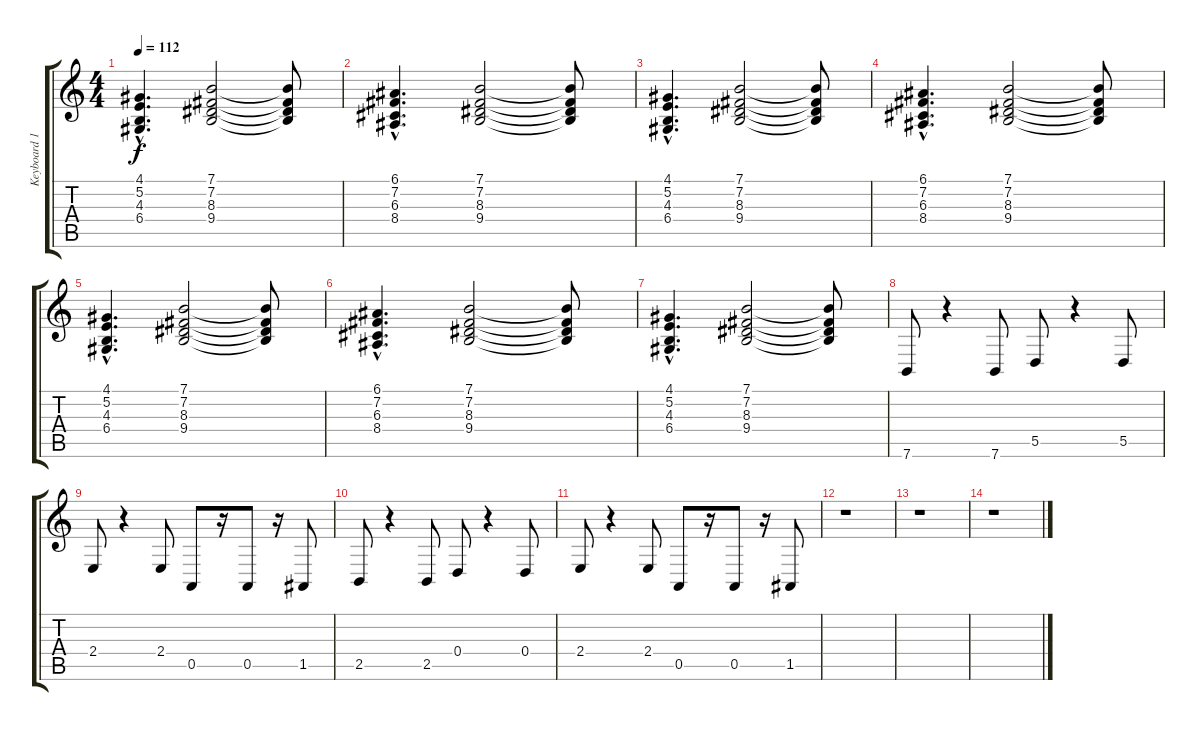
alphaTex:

\track ("Keyboard 1" "Keyboard 1") {instrument acousticgrandpiano}
\staff {score tabs}
\tuning (E4 B3 G3 D3 A2 E2) {hide}
\ts (4 4)
\tempo 112
\clef g2
\ks c
(4.1{hac} 5.2{hac} 4.3{hac} 6.4{hac}).4{d dy f} (7.1 7.2 8.3 9.4).2 (7.1{t} 7.2{t} 8.3{t} 9.4{t}).8 |
(6.1{hac} 7.2{hac} 6.3{hac} 8.4{hac}).4{d} (7.1 7.2 8.3 9.4).2 (7.1{t} 7.2{t} 8.3{t} 9.4{t}).8 |
(4.1{hac} 5.2{hac} 4.3{hac} 6.4{hac}).4{d} (7.1 7.2 8.3 9.4).2 (7.1{t} 7.2{t} 8.3{t} 9.4{t}).8 |
(6.1{hac} 7.2{hac} 6.3{hac} 8.4{hac}).4{d} (7.1 7.2 8.3 9.4).2 (7.1{t} 7.2{t} 8.3{t} 9.4{t}).8 |
(4.1{hac} 5.2{hac} 4.3{hac} 6.4{hac}).4{d} (7.1 7.2 8.3 9.4).2 (7.1{t} 7.2{t} 8.3{t} 9.4{t}).8 |
(6.1{hac} 7.2{hac} 6.3{hac} 8.4{hac}).4{d} (7.1 7.2 8.3 9.4).2 (7.1{t} 7.2{t} 8.3{t} 9.4{t}).8 |
(4.1{hac} 5.2{hac} 4.3{hac} 6.4{hac}).4{d} (7.1 7.2 8.3 9.4).2 (7.1{t} 7.2{t} 8.3{t} 9.4{t}).8 |
7.6.8 r.4 7.6.8 5.5.8 r.4 5.5.8 |
2.4.8 r.4 2.4.8 0.5.8 r.16 0.5.8 r.16 1.5.8 |
2.5.8 r.4 2.5.8 0.4.8 r.4 0.4.8 |
2.4.8 r.4 2.4.8 0.5.8 r.16 0.5.8 r.16 1.5.8 |
r.1 |
r.1 |
r.1
